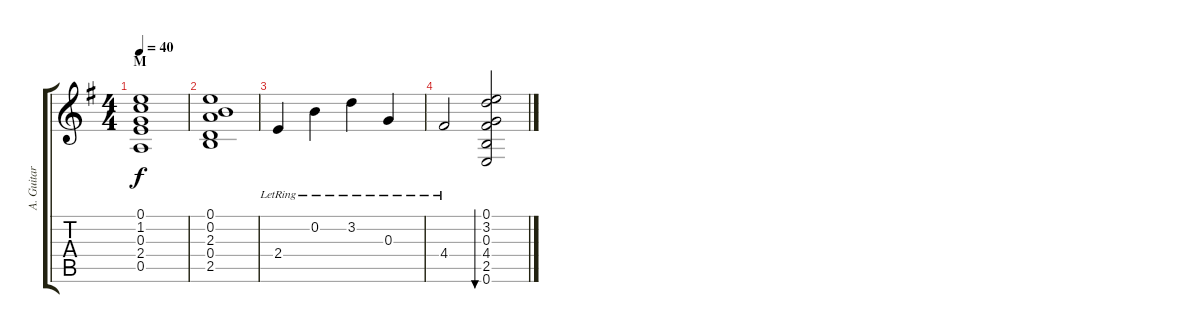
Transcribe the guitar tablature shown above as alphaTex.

\track ("A. Guitar" "A. Guitar") {instrument acousticguitarsteel}
\staff {score tabs}
\tuning (E4 B3 G3 D3 A2 E2) {hide}
\ts (4 4)
\section ("" "M")
\tempo 40
\clef g2
\ks g
(0.1 1.2 0.3 2.4 0.5).1{dy f} |
(0.1 0.2 2.3 0.4 2.5).1 |
2.4{lr}.4 0.2{lr}.4 3.2{lr}.4 0.3{lr}.4 |
4.4{lr}.2 (0.1 3.2 0.3 4.4 2.5 0.6).2{bu 240}
